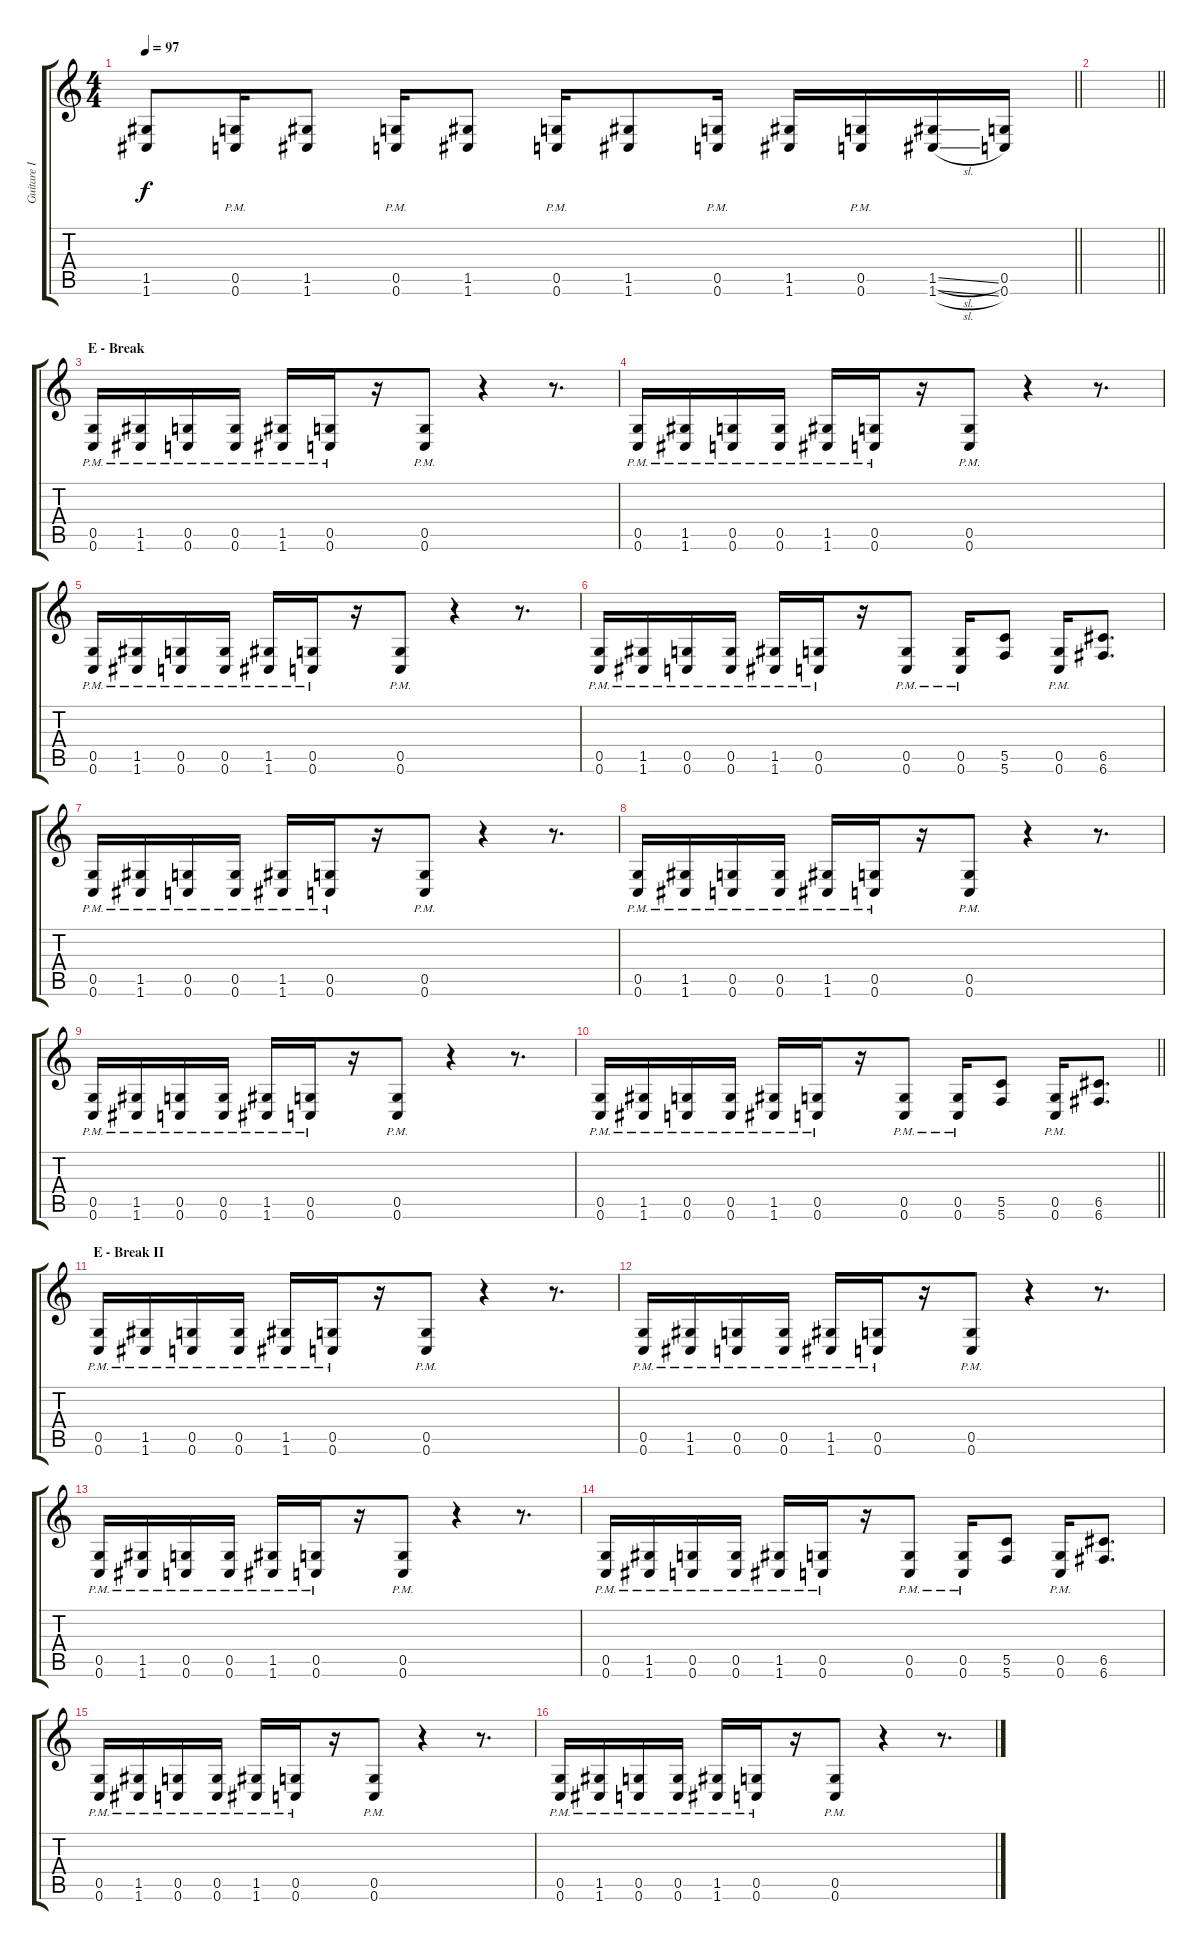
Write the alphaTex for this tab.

\track ("Guitare I" "Guitare I") {instrument distortionguitar}
\staff {score tabs}
\tuning (D4 A3 F3 C3 G2 C2) {hide}
\ts (4 4)
\tempo 97
\clef g2
\barLineRight lightlight
\ks c
(1.5 1.6).8{dy f} (0.5{pm} 0.6{pm}).16 (1.5 1.6).8 (0.5{pm} 0.6{pm}).16 (1.5 1.6).8 (0.5{pm} 0.6{pm}).16 (1.5 1.6).8 (0.5{pm} 0.6{pm}).16 (1.5 1.6).16 (0.5{pm} 0.6{pm}).16 (1.5{sl} 1.6{sl}).16 (0.5 0.6).16 |
\barLineRight lightlight
|
\section ("" "E - Break")
(0.5{pm} 0.6{pm}).16 (1.5{pm} 1.6{pm}).16 (0.5{pm} 0.6{pm}).16 (0.5{pm} 0.6{pm}).16 (1.5{pm} 1.6).16 (0.5{pm} 0.6{pm}).16 r.16 (0.5{pm} 0.6{pm}).8 r.4 r.8{d} |
(0.5{pm} 0.6{pm}).16 (1.5{pm} 1.6{pm}).16 (0.5{pm} 0.6{pm}).16 (0.5{pm} 0.6{pm}).16 (1.5{pm} 1.6).16 (0.5{pm} 0.6{pm}).16 r.16 (0.5{pm} 0.6{pm}).8 r.4 r.8{d} |
(0.5{pm} 0.6{pm}).16 (1.5{pm} 1.6{pm}).16 (0.5{pm} 0.6{pm}).16 (0.5{pm} 0.6{pm}).16 (1.5{pm} 1.6).16 (0.5{pm} 0.6{pm}).16 r.16 (0.5{pm} 0.6{pm}).8 r.4 r.8{d} |
(0.5{pm} 0.6{pm}).16 (1.5{pm} 1.6{pm}).16 (0.5{pm} 0.6{pm}).16 (0.5{pm} 0.6{pm}).16 (1.5{pm} 1.6).16 (0.5{pm} 0.6{pm}).16 r.16 (0.5{pm} 0.6{pm}).8 (0.5{pm} 0.6{pm}).16 (5.5 5.6).8 (0.5{pm} 0.6{pm}).16 (6.5 6.6).8{d} |
(0.5{pm} 0.6{pm}).16 (1.5{pm} 1.6{pm}).16 (0.5{pm} 0.6{pm}).16 (0.5{pm} 0.6{pm}).16 (1.5{pm} 1.6).16 (0.5{pm} 0.6{pm}).16 r.16 (0.5{pm} 0.6{pm}).8 r.4 r.8{d} |
(0.5{pm} 0.6{pm}).16 (1.5{pm} 1.6{pm}).16 (0.5{pm} 0.6{pm}).16 (0.5{pm} 0.6{pm}).16 (1.5{pm} 1.6).16 (0.5{pm} 0.6{pm}).16 r.16 (0.5{pm} 0.6{pm}).8 r.4 r.8{d} |
(0.5{pm} 0.6{pm}).16 (1.5{pm} 1.6{pm}).16 (0.5{pm} 0.6{pm}).16 (0.5{pm} 0.6{pm}).16 (1.5{pm} 1.6).16 (0.5{pm} 0.6{pm}).16 r.16 (0.5{pm} 0.6{pm}).8 r.4 r.8{d} |
\barLineRight lightlight
(0.5{pm} 0.6{pm}).16 (1.5{pm} 1.6{pm}).16 (0.5{pm} 0.6{pm}).16 (0.5{pm} 0.6{pm}).16 (1.5{pm} 1.6).16 (0.5{pm} 0.6{pm}).16 r.16 (0.5{pm} 0.6{pm}).8 (0.5{pm} 0.6{pm}).16 (5.5 5.6).8 (0.5{pm} 0.6{pm}).16 (6.5 6.6).8{d} |
\section ("" "E - Break II")
(0.5{pm} 0.6{pm}).16 (1.5{pm} 1.6{pm}).16 (0.5{pm} 0.6{pm}).16 (0.5{pm} 0.6{pm}).16 (1.5{pm} 1.6).16 (0.5{pm} 0.6{pm}).16 r.16 (0.5{pm} 0.6{pm}).8 r.4 r.8{d} |
(0.5{pm} 0.6{pm}).16 (1.5{pm} 1.6{pm}).16 (0.5{pm} 0.6{pm}).16 (0.5{pm} 0.6{pm}).16 (1.5{pm} 1.6).16 (0.5{pm} 0.6{pm}).16 r.16 (0.5{pm} 0.6{pm}).8 r.4 r.8{d} |
(0.5{pm} 0.6{pm}).16 (1.5{pm} 1.6{pm}).16 (0.5{pm} 0.6{pm}).16 (0.5{pm} 0.6{pm}).16 (1.5{pm} 1.6).16 (0.5{pm} 0.6{pm}).16 r.16 (0.5{pm} 0.6{pm}).8 r.4 r.8{d} |
(0.5{pm} 0.6{pm}).16 (1.5{pm} 1.6{pm}).16 (0.5{pm} 0.6{pm}).16 (0.5{pm} 0.6{pm}).16 (1.5{pm} 1.6).16 (0.5{pm} 0.6{pm}).16 r.16 (0.5{pm} 0.6{pm}).8 (0.5{pm} 0.6{pm}).16 (5.5 5.6).8 (0.5{pm} 0.6{pm}).16 (6.5 6.6).8{d} |
(0.5{pm} 0.6{pm}).16 (1.5{pm} 1.6{pm}).16 (0.5{pm} 0.6{pm}).16 (0.5{pm} 0.6{pm}).16 (1.5{pm} 1.6).16 (0.5{pm} 0.6{pm}).16 r.16 (0.5{pm} 0.6{pm}).8 r.4 r.8{d} |
(0.5{pm} 0.6{pm}).16 (1.5{pm} 1.6{pm}).16 (0.5{pm} 0.6{pm}).16 (0.5{pm} 0.6{pm}).16 (1.5{pm} 1.6).16 (0.5{pm} 0.6{pm}).16 r.16 (0.5{pm} 0.6{pm}).8 r.4 r.8{d}
